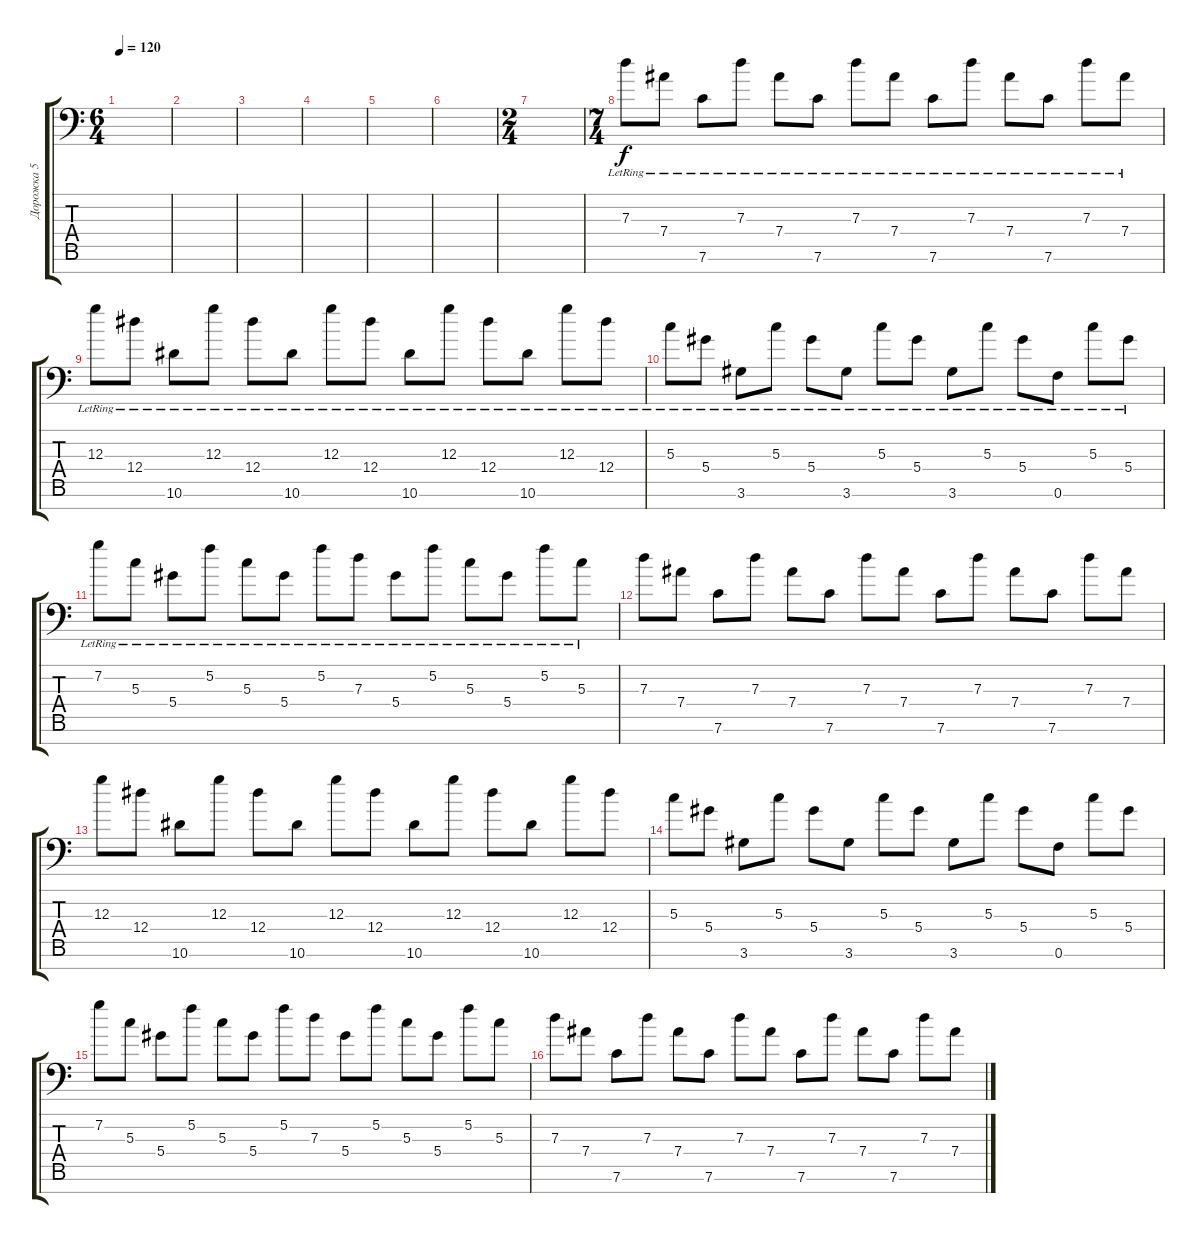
\track ("Дорожка 5" "Дорожка 5") {instrument acousticguitarsteel}
\staff {score tabs}
\tuning (E4 C4 G3 Eb3 Bb2 F2 G1) {hide}
\ts (6 4)
\tempo 120
\clef f4
\ks c
|
|
|
|
|
|
\ts (2 4)
|
\ts (7 4)
7.3{lr}.8 7.4{lr}.8 7.6{lr}.8 7.3{lr}.8 7.4{lr}.8 7.6{lr}.8 7.3{lr}.8 7.4{lr}.8 7.6{lr}.8 7.3{lr}.8 7.4{lr}.8 7.6{lr}.8 7.3{lr}.8 7.4{lr}.8 |
12.3{lr}.8 12.4{lr}.8 10.6{lr}.8 12.3{lr}.8 12.4{lr}.8 10.6{lr}.8 12.3{lr}.8 12.4{lr}.8 10.6{lr}.8 12.3{lr}.8 12.4{lr}.8 10.6{lr}.8 12.3{lr}.8 12.4{lr}.8 |
5.3{lr}.8 5.4{lr}.8 3.6{lr}.8 5.3{lr}.8 5.4{lr}.8 3.6{lr}.8 5.3{lr}.8 5.4{lr}.8 3.6{lr}.8 5.3{lr}.8 5.4{lr}.8 0.6{lr}.8 5.3{lr}.8 5.4{lr}.8 |
7.2{lr}.8 5.3{lr}.8 5.4{lr}.8 5.2{lr}.8 5.3{lr}.8 5.4{lr}.8 5.2{lr}.8 7.3{lr}.8 5.4{lr}.8 5.2{lr}.8 5.3{lr}.8 5.4{lr}.8 5.2{lr}.8 5.3{lr}.8 |
7.3.8 7.4.8 7.6.8 7.3.8 7.4.8 7.6.8 7.3.8 7.4.8 7.6.8 7.3.8 7.4.8 7.6.8 7.3.8 7.4.8 |
12.3.8 12.4.8 10.6.8 12.3.8 12.4.8 10.6.8 12.3.8 12.4.8 10.6.8 12.3.8 12.4.8 10.6.8 12.3.8 12.4.8 |
5.3.8 5.4.8 3.6.8 5.3.8 5.4.8 3.6.8 5.3.8 5.4.8 3.6.8 5.3.8 5.4.8 0.6.8 5.3.8 5.4.8 |
7.2.8 5.3.8 5.4.8 5.2.8 5.3.8 5.4.8 5.2.8 7.3.8 5.4.8 5.2.8 5.3.8 5.4.8 5.2.8 5.3.8 |
7.3.8 7.4.8 7.6.8 7.3.8 7.4.8 7.6.8 7.3.8 7.4.8 7.6.8 7.3.8 7.4.8 7.6.8 7.3.8 7.4.8
